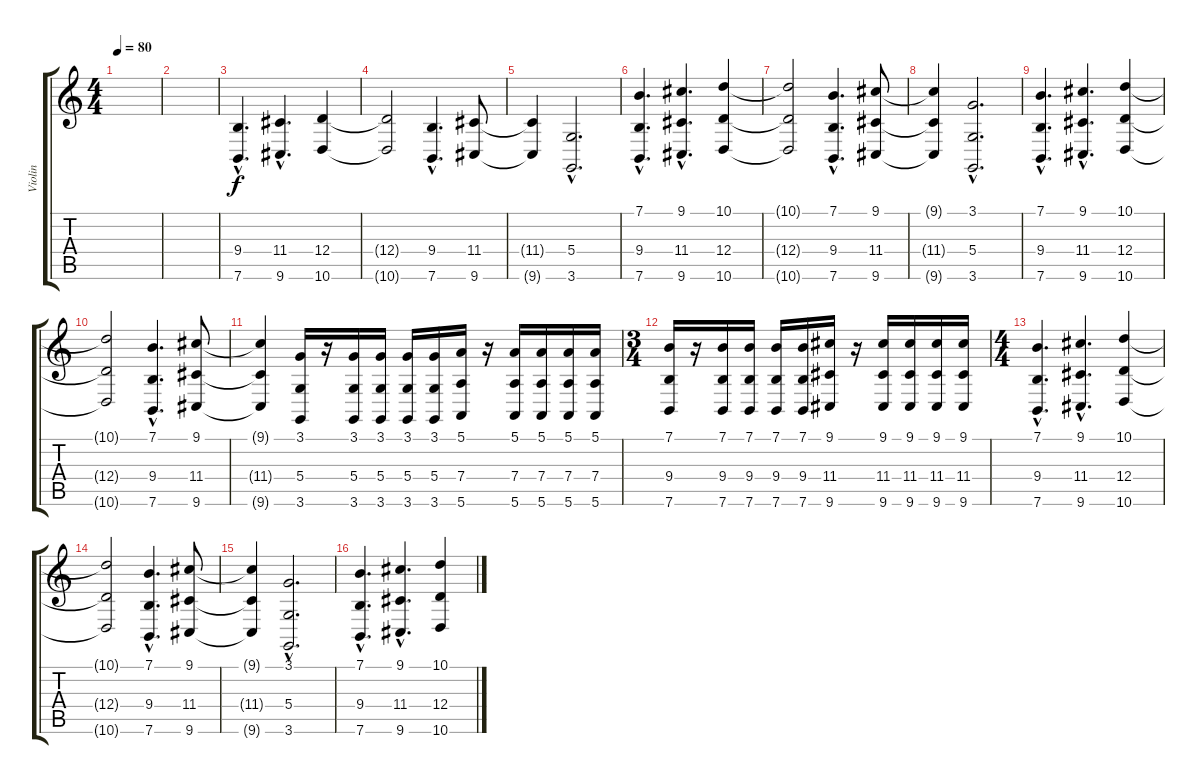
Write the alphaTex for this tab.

\track ("Violin" "Violin") {instrument violin}
\staff {score tabs}
\tuning (E4 B3 G3 D3 A2 E2) {hide}
\ts (4 4)
\tempo 80
\clef g2
\ks c
|
|
(9.4{hac} 7.6{hac}).4{d} (11.4{hac} 9.6{hac}).4{d} (12.4 10.6).4 |
(12.4{t} 10.6{t}).2 (9.4{hac} 7.6{hac}).4{d} (11.4 9.6).8 |
(11.4{t} 9.6{t}).4 (5.4{hac} 3.6{hac}).2{d} |
(7.1{hac} 9.4{hac} 7.6{hac}).4{d} (9.1{hac} 11.4{hac} 9.6{hac}).4{d} (10.1 12.4 10.6).4 |
(10.1{t} 12.4{t} 10.6{t}).2 (7.1{hac} 9.4{hac} 7.6{hac}).4{d} (9.1 11.4 9.6).8 |
(9.1{t} 11.4{t} 9.6{t}).4 (3.1{hac} 5.4{hac} 3.6{hac}).2{d} |
(7.1{hac} 9.4{hac} 7.6{hac}).4{d} (9.1{hac} 11.4{hac} 9.6{hac}).4{d} (10.1 12.4 10.6).4 |
(10.1{t} 12.4{t} 10.6{t}).2 (7.1{hac} 9.4{hac} 7.6{hac}).4{d} (9.1 11.4 9.6).8 |
(9.1{t} 11.4{t} 9.6{t}).4 (3.1 5.4 3.6).16 r.16 (3.1 5.4 3.6).16 (3.1 5.4 3.6).16 (3.1 5.4 3.6).16 (3.1 5.4 3.6).16 (5.1 7.4 5.6).16 r.16 (5.1 7.4 5.6).16 (5.1 7.4 5.6).16 (5.1 7.4 5.6).16 (5.1 7.4 5.6).16 |
\ts (3 4)
(7.1 9.4 7.6).16 r.16 (7.1 9.4 7.6).16 (7.1 9.4 7.6).16 (7.1 9.4 7.6).16 (7.1 9.4 7.6).16 (9.1 11.4 9.6).16 r.16 (9.1 11.4 9.6).16 (9.1 11.4 9.6).16 (9.1 11.4 9.6).16 (9.1 11.4 9.6).16 |
\ts (4 4)
(7.1{hac} 9.4{hac} 7.6{hac}).4{d} (9.1{hac} 11.4{hac} 9.6{hac}).4{d} (10.1 12.4 10.6).4 |
(10.1{t} 12.4{t} 10.6{t}).2 (7.1{hac} 9.4{hac} 7.6{hac}).4{d} (9.1 11.4 9.6).8 |
(9.1{t} 11.4{t} 9.6{t}).4 (3.1{hac} 5.4{hac} 3.6{hac}).2{d} |
(7.1{hac} 9.4{hac} 7.6{hac}).4{d} (9.1{hac} 11.4{hac} 9.6{hac}).4{d} (10.1 12.4 10.6).4
